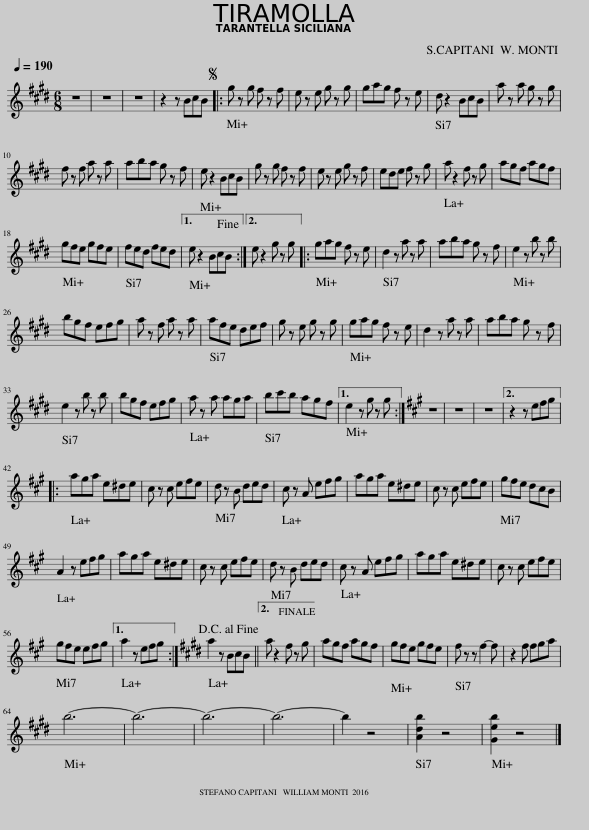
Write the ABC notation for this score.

X:1
L:1/8
M:6/8
I:linebreak $
K:E
V:1 treble
V:1
 z6 | z6 | z6 |[Q:1/4=190] z2 z BcB |:S g z g f z f | %5
 e z e g z g | gag f z e | d z2 BcB | a z a g z g |$ f z f a z a | %10
 aba g z f | e z2 BcB | g z g f z f | e z e g z f | ede f z g | %15
 a z2 f z g | agf agf |$ gfe gfe | fed fed |1 e z2 BcB!fine! :|2 %20
 e z2 g z g |: gag f z e | d2 z a z a | aba g z f | e2 z b z b |$ %25
 bgf efg | a z f a z a | afe def | g z e g z g | gag f z e | %30
 d2 z a z a | aba g z f |$ e2 z b z b | bgf efg | a z a aga | %35
 bc'b agf |1 e2 z g z g :|[K:A] z6 | z6 | z6 |2 %40
 z2 z efg |:$ aga e^de | c z c efe | d z B ded | c z A efg | %45
 aga e^de | c z c efe | gfe dcB |$ A2 z efg | aga e^de | %50
 c z c efe | d z B ded | c z A efg | aga e^de | c z c efe |$ %55
 gfe efg |1 a2 z efg :|[K:E] a2 z BcB!D.C.! ||2 a z2 f z g || agf agf | %60
 gfe gfe | f z z f2- f | z2 f fga |$ b6- | b6- | %65
 b6- | b6- | b2 z4 | [Adb]2 z4 | [Geb]2 z4 |] %70
